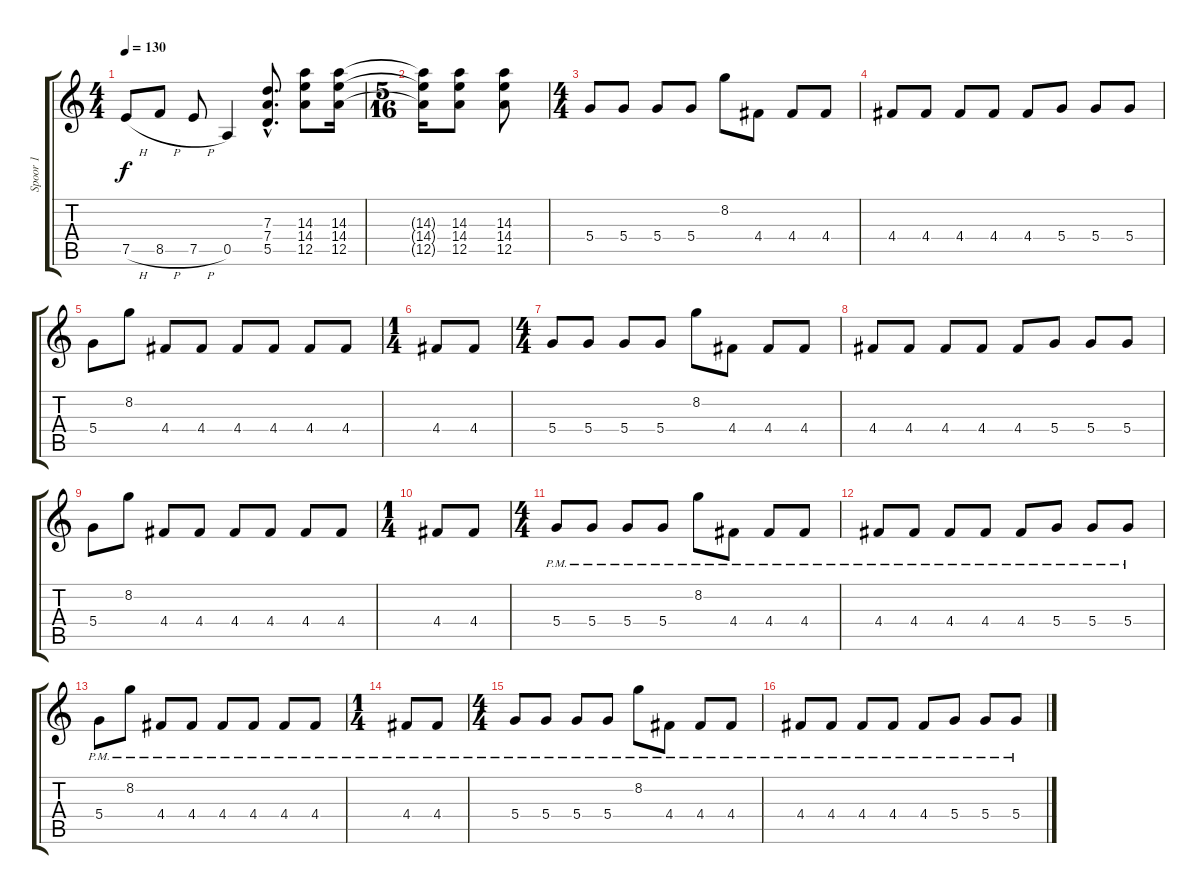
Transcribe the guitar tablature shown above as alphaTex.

\track ("Spoor 1" "Spoor 1") {instrument electricguitarclean}
\staff {score tabs}
\tuning (E4 B3 G3 D3 A2 D2) {hide}
\ts (4 4)
\tempo 130
\clef g2
\ks c
7.5{h}.8{dy f} 8.5{h}.8 7.5{h}.8 0.5.4 (7.3{hac} 7.4{hac} 5.5{hac}).8{d} (14.3 14.4 12.5).8 (14.3 14.4 12.5).16 |
\ts (5 16)
(14.3{t} 14.4{t} 12.5{t}).16 (14.3 14.4 12.5).8 (14.3 14.4 12.5).8 |
\ts (4 4)
5.4.8 5.4.8 5.4.8 5.4.8 8.2.8 4.4.8 4.4.8 4.4.8 |
4.4.8 4.4.8 4.4.8 4.4.8 4.4.8 5.4.8 5.4.8 5.4.8 |
5.4.8 8.2.8 4.4.8 4.4.8 4.4.8 4.4.8 4.4.8 4.4.8 |
\ts (1 4)
4.4.8 4.4.8 |
\ts (4 4)
5.4.8 5.4.8 5.4.8 5.4.8 8.2.8 4.4.8 4.4.8 4.4.8 |
4.4.8 4.4.8 4.4.8 4.4.8 4.4.8 5.4.8 5.4.8 5.4.8 |
5.4.8 8.2.8 4.4.8 4.4.8 4.4.8 4.4.8 4.4.8 4.4.8 |
\ts (1 4)
4.4.8 4.4.8 |
\ts (4 4)
5.4{pm}.8 5.4{pm}.8 5.4{pm}.8 5.4{pm}.8 8.2{pm}.8 4.4{pm}.8 4.4{pm}.8 4.4{pm}.8 |
4.4{pm}.8 4.4{pm}.8 4.4{pm}.8 4.4{pm}.8 4.4{pm}.8 5.4{pm}.8 5.4{pm}.8 5.4{pm}.8 |
5.4{pm}.8 8.2{pm}.8 4.4{pm}.8 4.4{pm}.8 4.4{pm}.8 4.4{pm}.8 4.4{pm}.8 4.4{pm}.8 |
\ts (1 4)
4.4{pm}.8 4.4{pm}.8 |
\ts (4 4)
5.4{pm}.8 5.4{pm}.8 5.4{pm}.8 5.4{pm}.8 8.2{pm}.8 4.4{pm}.8 4.4{pm}.8 4.4{pm}.8 |
4.4{pm}.8 4.4{pm}.8 4.4{pm}.8 4.4{pm}.8 4.4{pm}.8 5.4{pm}.8 5.4{pm}.8 5.4{pm}.8
